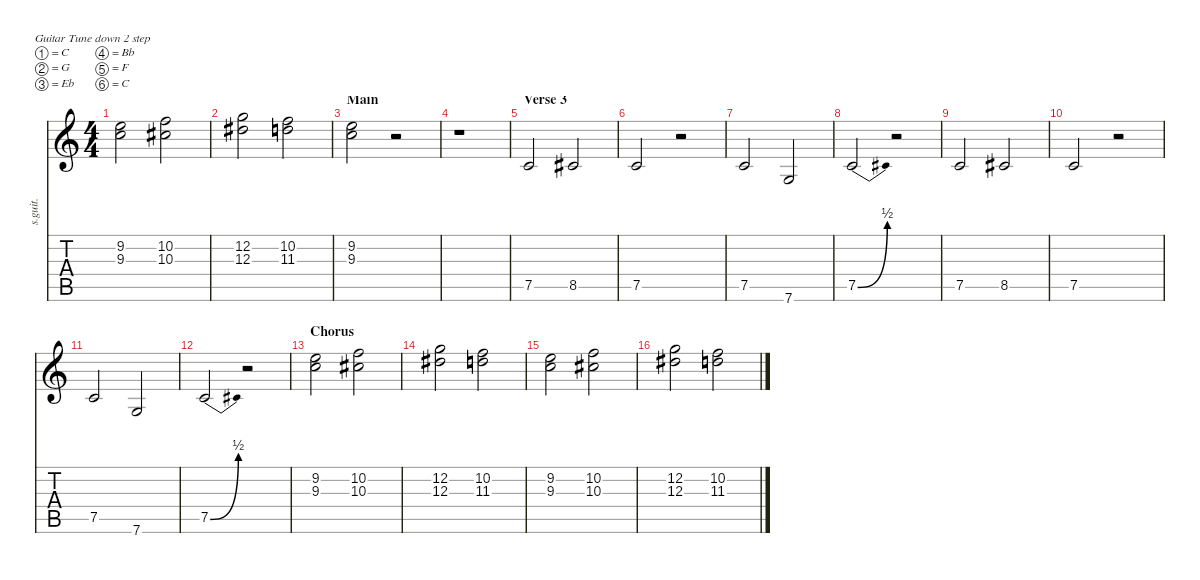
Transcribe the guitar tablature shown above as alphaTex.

\defaultSystemsLayout 4
\hideDynamics
\bracketExtendMode nobrackets
\track ("Mark Lanegan - Lead Vocals" "s.guit.") {instrument pad7halo}
\staff {score tabs}
\tuning (C4 G3 Eb3 Bb2 F2 C2)
\displaytranspose 12
\ts (4 4)
\tempo (105 hide)
\clef g2
\ks c
(9.2 9.3).2{lyrics (0 "") lyrics (1 "") lyrics (2 "") lyrics (3 "") lyrics (4 "") dy f} (10.2 10.3{acc #}).2{lyrics (0 "") lyrics (1 "") lyrics (2 "") lyrics (3 "") lyrics (4 "")} |
(12.2 12.3{acc #}).2{lyrics (0 "") lyrics (1 "") lyrics (2 "") lyrics (3 "") lyrics (4 "")} (10.2 11.3).2{lyrics (0 "") lyrics (1 "") lyrics (2 "") lyrics (3 "") lyrics (4 "")} |
\section ("" "Main")
(9.2 9.3).2{lyrics (0 "") lyrics (1 "") lyrics (2 "") lyrics (3 "") lyrics (4 "")} r.2 |
r.1 |
\section ("" "Verse 3")
7.5.2{lyrics (0 "") lyrics (1 "") lyrics (2 "") lyrics (3 "") lyrics (4 "")} 8.5{acc #}.2{lyrics (0 "") lyrics (1 "") lyrics (2 "") lyrics (3 "") lyrics (4 "")} |
7.5.2{lyrics (0 "") lyrics (1 "") lyrics (2 "") lyrics (3 "") lyrics (4 "")} r.2 |
7.5.2{lyrics (0 "") lyrics (1 "") lyrics (2 "") lyrics (3 "") lyrics (4 "")} 7.6.2{lyrics (0 "") lyrics (1 "") lyrics (2 "") lyrics (3 "") lyrics (4 "")} |
7.5{be (bend 0 0 60 2)}.2{lyrics (0 "") lyrics (1 "") lyrics (2 "") lyrics (3 "") lyrics (4 "")} r.2 |
7.5.2{lyrics (0 "") lyrics (1 "") lyrics (2 "") lyrics (3 "") lyrics (4 "")} 8.5{acc #}.2{lyrics (0 "") lyrics (1 "") lyrics (2 "") lyrics (3 "") lyrics (4 "")} |
7.5.2{lyrics (0 "") lyrics (1 "") lyrics (2 "") lyrics (3 "") lyrics (4 "")} r.2 |
7.5.2{lyrics (0 "") lyrics (1 "") lyrics (2 "") lyrics (3 "") lyrics (4 "")} 7.6.2{lyrics (0 "") lyrics (1 "") lyrics (2 "") lyrics (3 "") lyrics (4 "")} |
7.5{be (bend 0 0 60 2)}.2{lyrics (0 "") lyrics (1 "") lyrics (2 "") lyrics (3 "") lyrics (4 "")} r.2 |
\section ("" "Chorus")
(9.2 9.3).2{lyrics (0 "") lyrics (1 "") lyrics (2 "") lyrics (3 "") lyrics (4 "")} (10.2 10.3{acc #}).2{lyrics (0 "") lyrics (1 "") lyrics (2 "") lyrics (3 "") lyrics (4 "")} |
(12.2 12.3{acc #}).2{lyrics (0 "") lyrics (1 "") lyrics (2 "") lyrics (3 "") lyrics (4 "")} (10.2 11.3).2{lyrics (0 "") lyrics (1 "") lyrics (2 "") lyrics (3 "") lyrics (4 "")} |
(9.2 9.3).2{lyrics (0 "") lyrics (1 "") lyrics (2 "") lyrics (3 "") lyrics (4 "")} (10.2 10.3{acc #}).2{lyrics (0 "") lyrics (1 "") lyrics (2 "") lyrics (3 "") lyrics (4 "")} |
(12.2 12.3{acc #}).2{lyrics (0 "") lyrics (1 "") lyrics (2 "") lyrics (3 "") lyrics (4 "")} (10.2 11.3).2{lyrics (0 "") lyrics (1 "") lyrics (2 "") lyrics (3 "") lyrics (4 "")}
